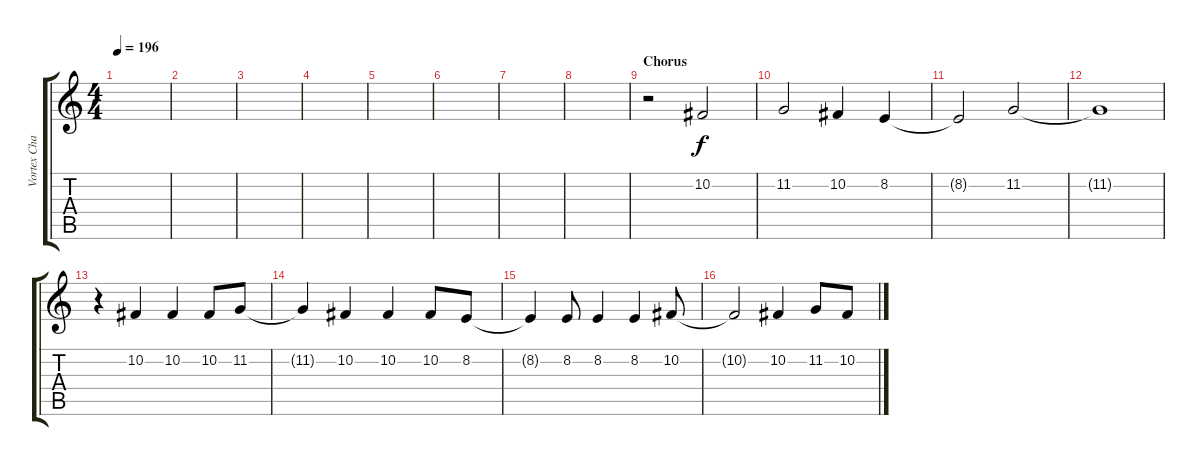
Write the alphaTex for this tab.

\track ("Vortex Chant" "Vortex Cha") {instrument choiraahs}
\staff {score tabs}
\tuning (Db4 Ab3 E3 B2 Gb2 B1) {hide}
\ts (4 4)
\tempo 196
\clef g2
\ks c
|
|
|
|
|
|
|
|
\section ("" "Chorus")
r.2 10.2.2 |
11.2.2 10.2.4 8.2.4 |
8.2{t}.2 11.2.2 |
11.2{t}.1 |
r.4 10.2.4 10.2.4 10.2.8 11.2.8 |
11.2{t}.4 10.2.4 10.2.4 10.2.8 8.2.8 |
8.2{t}.4 8.2.8 8.2.4 8.2.4 10.2.8 |
10.2{t}.2 10.2.4 11.2.8 10.2.8
